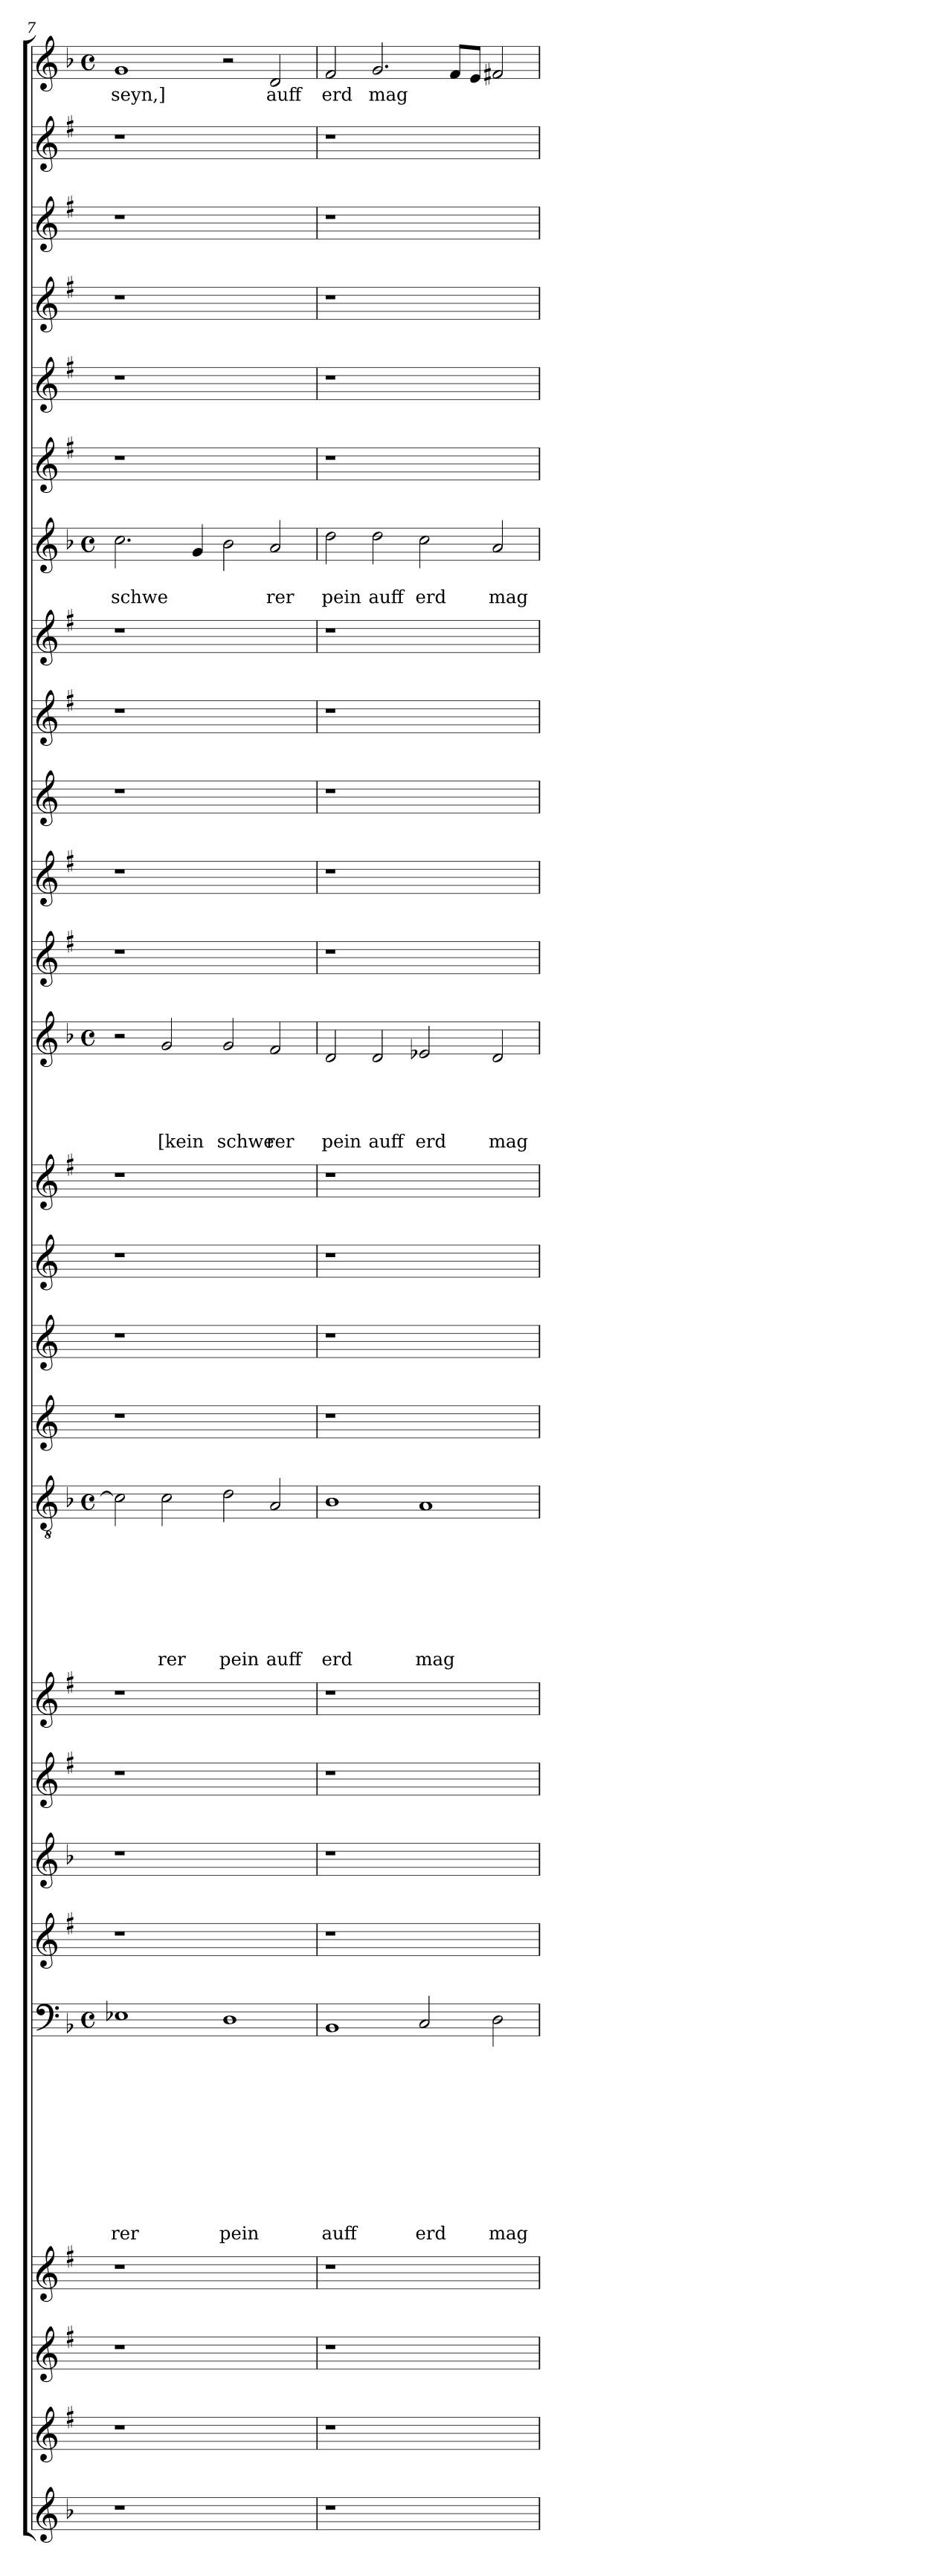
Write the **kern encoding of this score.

**kern	**kern	**kern	**kern	**kern	**text	**text	**text	**text	**text	**text	**text	**text	**text	**text	**text	**kern	**kern	**kern	**kern	**kern	**text	**text	**text	**text	**text	**text	**text	**text	**kern	**kern	**kern	**kern	**kern	**text	**text	**text	**text	**text	**kern	**kern	**kern	**kern	**kern	**kern	**text	**text	**kern	**kern	**kern	**kern	**kern	**kern	**text
*part27	*part26	*part25	*part24	*part23	*part23	*part23	*part23	*part23	*part23	*part23	*part23	*part23	*part23	*part23	*part23	*part22	*part21	*part20	*part19	*part18	*part18	*part18	*part18	*part18	*part18	*part18	*part18	*part18	*part17	*part16	*part15	*part14	*part13	*part13	*part13	*part13	*part13	*part13	*part12	*part11	*part10	*part9	*part8	*part7	*part7	*part7	*part6	*part5	*part4	*part3	*part2	*part1	*part1
*staff27	*staff26	*staff25	*staff24	*staff23	*staff23	*staff23	*staff23	*staff23	*staff23	*staff23	*staff23	*staff23	*staff23	*staff23	*staff23	*staff22	*staff21	*staff20	*staff19	*staff18	*staff18	*staff18	*staff18	*staff18	*staff18	*staff18	*staff18	*staff18	*staff17	*staff16	*staff15	*staff14	*staff13	*staff13	*staff13	*staff13	*staff13	*staff13	*staff12	*staff11	*staff10	*staff9	*staff8	*staff7	*staff7	*staff7	*staff6	*staff5	*staff4	*staff3	*staff2	*staff1	*staff1
*clefG2	*clefG2	*clefG2	*clefG2	*clefF4	*	*	*	*	*	*	*	*	*	*	*	*clefG2	*clefG2	*clefG2	*clefG2	*clefGv2	*	*	*	*	*	*	*	*	*clefG2	*clefG2	*clefG2	*clefG2	*clefG2	*	*	*	*	*	*clefG2	*clefG2	*clefG2	*clefG2	*clefG2	*clefG2	*	*	*clefG2	*clefG2	*clefG2	*clefG2	*clefG2	*clefG2	*
*	*ITrd1c2	*ITrd1c2	*ITrd1c2	*	*	*	*	*	*	*	*	*	*	*	*	*ITrd1c2	*	*ITrd1c2	*ITrd1c2	*	*	*	*	*	*	*	*	*	*ITrd-3c-5	*ITrd-3c-5	*ITrd-3c-5	*ITrd1c2	*	*	*	*	*	*	*ITrd1c2	*ITrd1c2	*ITrd-3c-5	*ITrd1c2	*ITrd1c2	*	*	*	*ITrd1c2	*ITrd1c2	*ITrd1c2	*ITrd1c2	*ITrd1c2	*ITrd-3c-5	*
*k[b-]	*k[b-]	*k[b-]	*k[b-]	*k[b-]	*	*	*	*	*	*	*	*	*	*	*	*k[b-]	*k[b-]	*k[b-]	*k[b-]	*k[b-]	*	*	*	*	*	*	*	*	*k[b-]	*k[b-]	*k[b-]	*k[b-]	*k[b-]	*	*	*	*	*	*k[b-]	*k[b-]	*k[b-]	*k[b-]	*k[b-]	*k[b-]	*	*	*k[b-]	*k[b-]	*k[b-]	*k[b-]	*k[b-]	*k[b-e-]	*
*F:	*F:	*F:	*F:	*F:	*	*	*	*	*	*	*	*	*	*	*	*F:	*F:	*F:	*F:	*F:	*	*	*	*	*	*	*	*	*F:	*F:	*F:	*F:	*F:	*	*	*	*	*	*F:	*F:	*F:	*F:	*F:	*F:	*	*	*F:	*F:	*F:	*F:	*F:	*B-:	*
*	*	*	*	*M4/4	*	*	*	*	*	*	*	*	*	*	*	*	*	*	*	*M4/4	*	*	*	*	*	*	*	*	*	*	*	*	*M4/4	*	*	*	*	*	*	*	*	*	*	*M4/4	*	*	*	*	*	*	*	*M4/4	*
*	*	*	*	*met(c)	*	*	*	*	*	*	*	*	*	*	*	*	*	*	*	*met(c)	*	*	*	*	*	*	*	*	*	*	*	*	*met(c)	*	*	*	*	*	*	*	*	*	*	*met(c)	*	*	*	*	*	*	*	*met(c)	*
=7	=7	=7	=7	=7	=7	=7	=7	=7	=7	=7	=7	=7	=7	=7	=7	=7	=7	=7	=7	=7	=7	=7	=7	=7	=7	=7	=7	=7	=7	=7	=7	=7	=7	=7	=7	=7	=7	=7	=7	=7	=7	=7	=7	=7	=7	=7	=7	=7	=7	=7	=7	=7	=7
!	!	!	!	!	!	!	!	!	!	!	!	!	!	!	!LO:LY:b	!	!	!	!	!	!	!	!	!	!	!	!	!	!	!	!	!	!	!	!	!	!	!	!	!	!	!	!	!	!	!LO:LY:b	!	!	!	!	!	!	!LO:LY:b
1r	1r	1r	1r	1E-X	.	.	.	.	.	.	.	.	.	.	rer	1r	1r	1r	1r	2c\]	.	.	.	.	.	.	.	.	1r	1r	1r	1r	2r	.	.	.	.	.	1r	1r	1r	1r	1r	2.cc\	.	schwe	1r	1r	1r	1r	1r	1cc	seyn,]
!	!	!	!	!	!	!	!	!	!	!	!	!	!	!	!	!	!	!	!	!	!	!	!	!	!	!	!	!LO:LY:b	!	!	!	!	!	!	!	!	!	!LO:LY:b	!	!	!	!	!	!	!	!	!	!	!	!	!	!	!
.	.	.	.	.	.	.	.	.	.	.	.	.	.	.	.	.	.	.	.	2c\	.	.	.	.	.	.	.	-rer	.	.	.	.	2g/	.	.	.	.	[kein	.	.	.	.	.	.	.	.	.	.	.	.	.	.	.
.	.	.	.	.	.	.	.	.	.	.	.	.	.	.	.	.	.	.	.	.	.	.	.	.	.	.	.	.	.	.	.	.	.	.	.	.	.	.	.	.	.	.	.	4g/	.	.	.	.	.	.	.	.	.
!	!	!	!	!	!	!	!	!	!	!	!	!	!	!	!LO:LY:b	!	!	!	!	!	!	!	!	!	!	!	!	!LO:LY:b	!	!	!	!	!	!	!	!	!	!LO:LY:b	!	!	!	!	!	!	!	!	!	!	!	!	!	!	!
1ryy	1ryy	1ryy	1ryy	1D	.	.	.	.	.	.	.	.	.	.	pein	1ryy	1ryy	1ryy	1ryy	2d\	.	.	.	.	.	.	.	pein	1ryy	1ryy	1ryy	1ryy	2g/	.	.	.	.	schwe	1ryy	1ryy	1ryy	1ryy	1ryy	2b-\	.	.	1ryy	1ryy	1ryy	1ryy	1ryy	2r	.
!	!	!	!	!	!	!	!	!	!	!	!	!	!	!	!	!	!	!	!	!	!	!	!	!	!	!	!	!LO:LY:b	!	!	!	!	!	!	!	!	!	!LO:LY:b	!	!	!	!	!	!	!	!LO:LY:b	!	!	!	!	!	!	!LO:LY:b
.	.	.	.	.	.	.	.	.	.	.	.	.	.	.	.	.	.	.	.	2A/	.	.	.	.	.	.	.	auff	.	.	.	.	2f/	.	.	.	.	rer	.	.	.	.	.	2a/	.	rer	.	.	.	.	.	2g/	auff
=8	=8	=8	=8	=8	=8	=8	=8	=8	=8	=8	=8	=8	=8	=8	=8	=8	=8	=8	=8	=8	=8	=8	=8	=8	=8	=8	=8	=8	=8	=8	=8	=8	=8	=8	=8	=8	=8	=8	=8	=8	=8	=8	=8	=8	=8	=8	=8	=8	=8	=8	=8	=8	=8
!	!	!	!	!	!	!	!	!	!	!	!	!	!	!	!LO:LY:b	!	!	!	!	!	!	!	!	!	!	!	!	!LO:LY:b	!	!	!	!	!	!	!	!	!	!LO:LY:b	!	!	!	!	!	!	!	!LO:LY:b	!	!	!	!	!	!	!LO:LY:b
1r	1r	1r	1r	1BB-	.	.	.	.	.	.	.	.	.	.	auff	1r	1r	1r	1r	1B-	.	.	.	.	.	.	.	erd	1r	1r	1r	1r	2d/	.	.	.	.	pein	1r	1r	1r	1r	1r	2dd\	.	pein	1r	1r	1r	1r	1r	2b-/	erd
!	!	!	!	!	!	!	!	!	!	!	!	!	!	!	!	!	!	!	!	!	!	!	!	!	!	!	!	!	!	!	!	!	!	!	!	!	!	!LO:LY:b	!	!	!	!	!	!	!	!LO:LY:b	!	!	!	!	!	!	!LO:LY:b
.	.	.	.	.	.	.	.	.	.	.	.	.	.	.	.	.	.	.	.	.	.	.	.	.	.	.	.	.	.	.	.	.	2d/	.	.	.	.	auff	.	.	.	.	.	2dd\	.	auff	.	.	.	.	.	2.cc/	mag
!	!	!	!	!	!	!	!	!	!	!	!	!	!	!	!LO:LY:b	!	!	!	!	!	!	!	!	!	!	!	!	!LO:LY:b	!	!	!	!	!	!	!	!	!	!LO:LY:b	!	!	!	!	!	!	!	!LO:LY:b	!	!	!	!	!	!	!
1ryy	1ryy	1ryy	1ryy	2C/	.	.	.	.	.	.	.	.	.	.	erd	1ryy	1ryy	1ryy	1ryy	1A	.	.	.	.	.	.	.	mag	1ryy	1ryy	1ryy	1ryy	2e-X/	.	.	.	.	erd	1ryy	1ryy	1ryy	1ryy	1ryy	2cc\	.	erd	1ryy	1ryy	1ryy	1ryy	1ryy	.	.
.	.	.	.	.	.	.	.	.	.	.	.	.	.	.	.	.	.	.	.	.	.	.	.	.	.	.	.	.	.	.	.	.	.	.	.	.	.	.	.	.	.	.	.	.	.	.	.	.	.	.	.	8b-/L	.
.	.	.	.	.	.	.	.	.	.	.	.	.	.	.	.	.	.	.	.	.	.	.	.	.	.	.	.	.	.	.	.	.	.	.	.	.	.	.	.	.	.	.	.	.	.	.	.	.	.	.	.	8a/J	.
!	!	!	!	!	!	!	!	!	!	!	!	!	!	!	!LO:LY:b	!	!	!	!	!	!	!	!	!	!	!	!	!	!	!	!	!	!	!	!	!	!	!LO:LY:b	!	!	!	!	!	!	!	!LO:LY:b	!	!	!	!	!	!	!
.	.	.	.	2D\	.	.	.	.	.	.	.	.	.	.	mag	.	.	.	.	.	.	.	.	.	.	.	.	.	.	.	.	.	2d/	.	.	.	.	mag	.	.	.	.	.	2a/	.	mag	.	.	.	.	.	2b/	.
=	=	=	=	=	=	=	=	=	=	=	=	=	=	=	=	=	=	=	=	=	=	=	=	=	=	=	=	=	=	=	=	=	=	=	=	=	=	=	=	=	=	=	=	=	=	=	=	=	=	=	=	=	=
*-	*-	*-	*-	*-	*-	*-	*-	*-	*-	*-	*-	*-	*-	*-	*-	*-	*-	*-	*-	*-	*-	*-	*-	*-	*-	*-	*-	*-	*-	*-	*-	*-	*-	*-	*-	*-	*-	*-	*-	*-	*-	*-	*-	*-	*-	*-	*-	*-	*-	*-	*-	*-	*-
